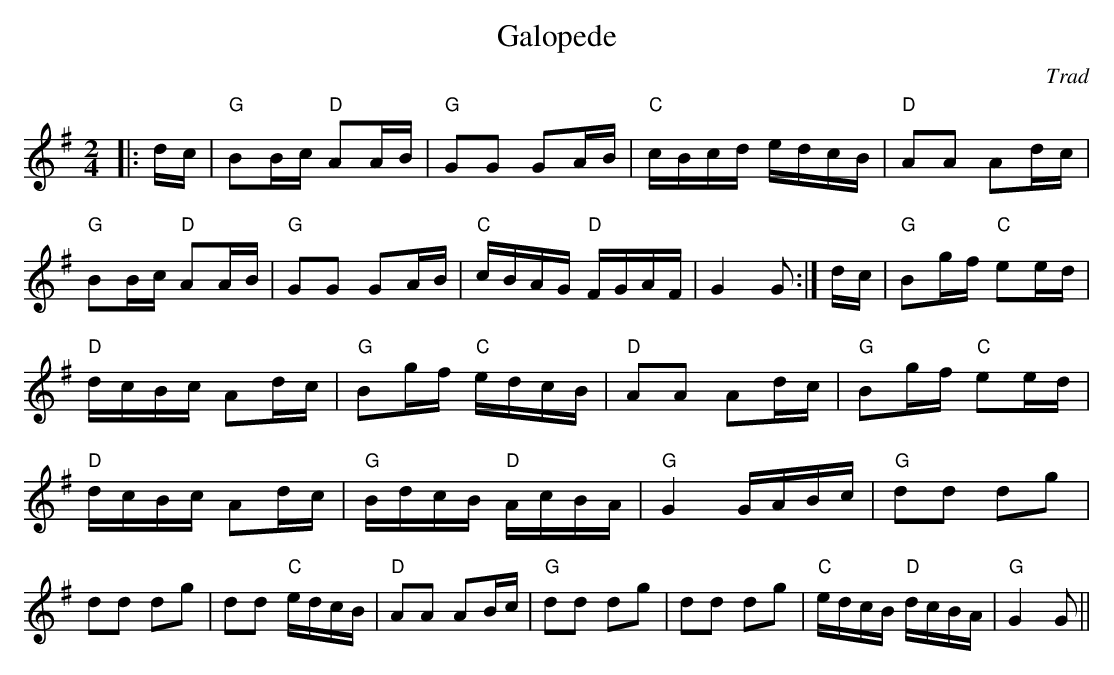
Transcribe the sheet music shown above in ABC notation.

X:1
T:Galopede
C:Trad
E:11
M:2/4
L:1/8
K:G
|:d/c/|"G"BB/c/ "D"AA/B/|"G"GG GA/B/|"C"c/B/c/d/ e/d/c/B/|"D"AA Ad/c/|\
"G"BB/c/ "D"AA/B/|"G"GG GA/B/|"C"c/B/A/G/ "D"F/G/A/F/|G2 G:|d/c/|\
"G"Bg/f/ "C"ee/d/|"D"d/c/B/c/ Ad/c/|"G"Bg/f/ "C"e/d/c/B/|"D"AA Ad/c/|\
"G"Bg/f/ "C"ee/d/|"D"d/c/B/c/ Ad/c/|"G"B/d/c/B/ "D"A/c/B/A/|"G"G2 G/A/B/c/|\
"G"dd dg|dd dg|dd "C"e/d/c/B/|"D"AA AB/c/|"G"dd dg|dd dg|"C"e/d/c/B/ "D"d/c/B/A/|"G"G2 G||**
